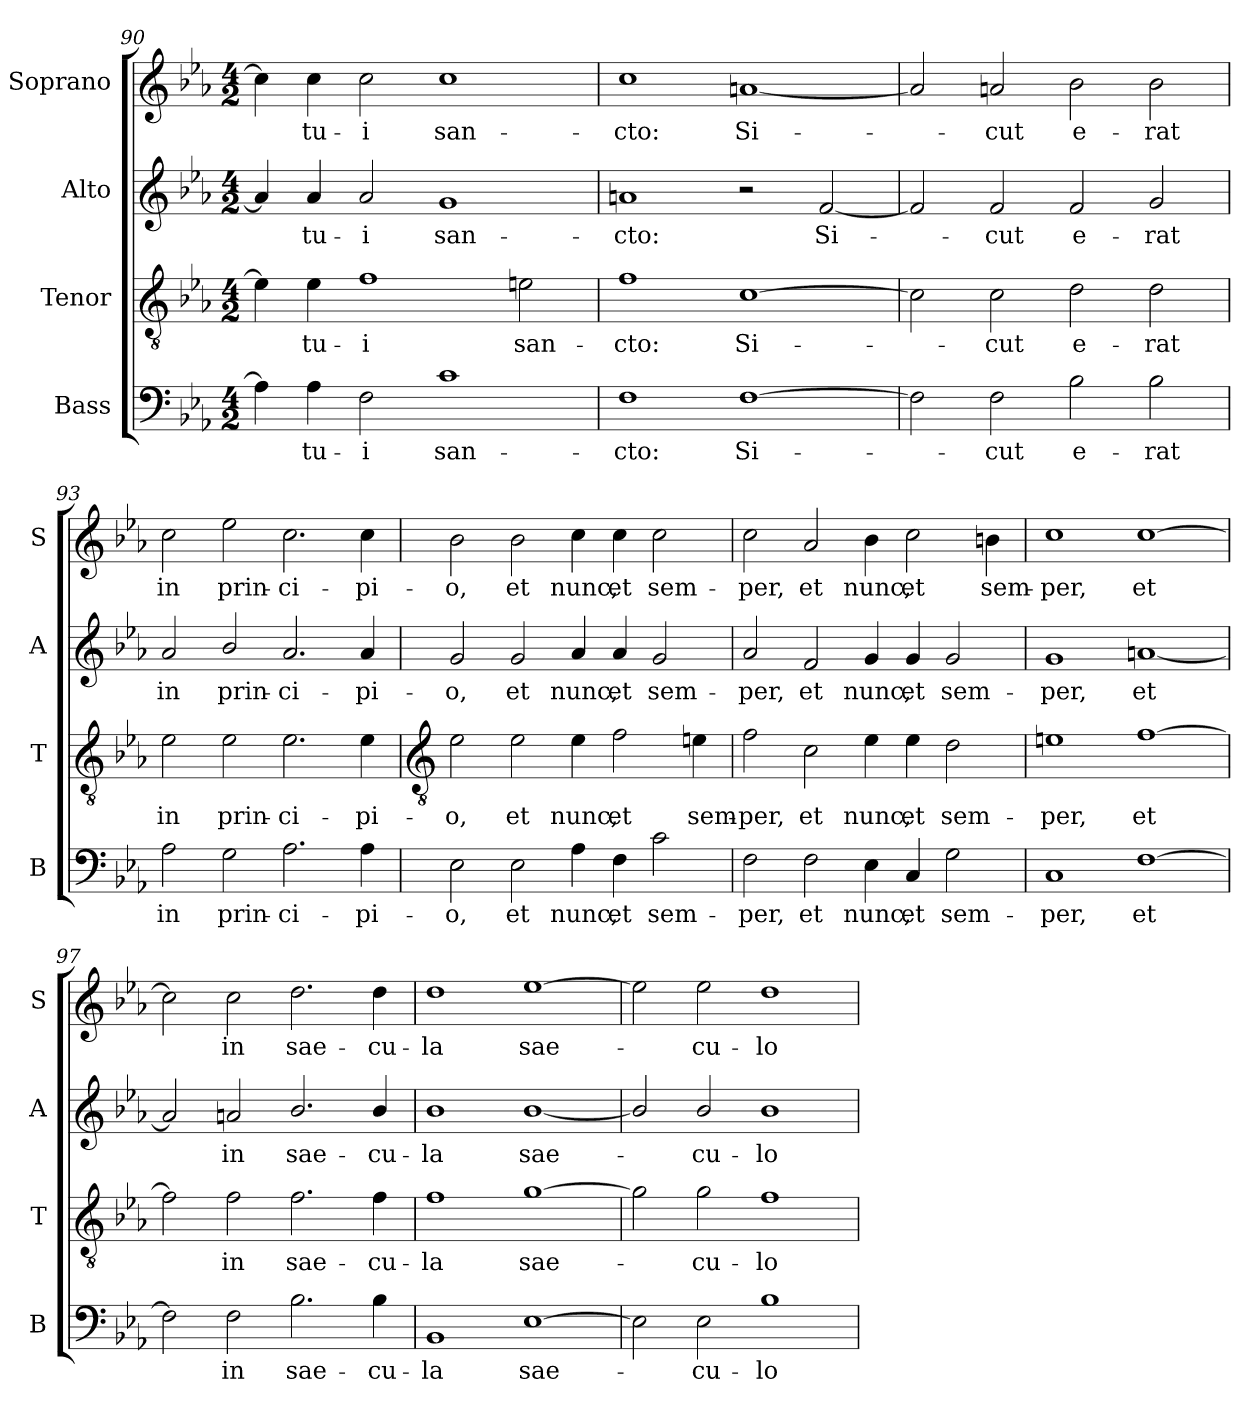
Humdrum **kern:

**kern	**text	**kern	**text	**kern	**text	**kern	**text
*part4	*part4	*part3	*part3	*part2	*part2	*part1	*part1
*staff4	*staff4	*staff3	*staff3	*staff2	*staff2	*staff1	*staff1
*I"Bass	*	*I"Tenor	*	*I"Alto	*	*I"Soprano	*
*I'B	*	*I'T	*	*I'A	*	*I'S	*
*clefF4	*	*clefGv2	*	*clefG2	*	*clefG2	*
*k[b-e-a-]	*	*k[b-e-a-]	*	*k[b-e-a-]	*	*k[b-e-a-]	*
*E-:	*	*E-:	*	*E-:	*	*E-:	*
*M4/2	*	*M4/2	*	*M4/2	*	*M4/2	*
=90	=90	=90	=90	=90	=90	=90	=90
4A-]	.	4e-]	.	4a-]	.	4cc]	.
!	!LO:LY:b	!	!LO:LY:b	!	!LO:LY:b	!	!LO:LY:b
4A-	tu-	4e-	tu-	4a-	tu-	4cc	tu-
!	!LO:LY:b	!	!LO:LY:b	!	!LO:LY:b	!	!LO:LY:b
2F	-i	1f	-i	2a-	-i	2cc	-i
!	!LO:LY:b	!	!	!	!LO:LY:b	!	!LO:LY:b
1c	san-	.	.	1g	san-	1cc	san-
!	!	!	!LO:LY:b	!	!	!	!
.	.	2en	san-	.	.	.	.
=91	=91	=91	=91	=91	=91	=91	=91
!	!LO:LY:b	!	!LO:LY:b	!	!LO:LY:b	!	!LO:LY:b
1F	-cto:	1f	-cto:	1an	-cto:	1cc	-cto:
!	!LO:LY:b	!	!LO:LY:b	!	!	!	!LO:LY:b
[1F	Si-	[1c	Si-	2r	.	[1an	Si-
!	!	!	!	!	!LO:LY:b	!	!
.	.	.	.	[2f	Si-	.	.
=92	=92	=92	=92	=92	=92	=92	=92
2F]	.	2c]	.	2f]	.	2a]	.
!	!LO:LY:b	!	!LO:LY:b	!	!LO:LY:b	!	!LO:LY:b
2F	cut	2c	cut	2f	cut	2a	cut
!	!LO:LY:b	!	!LO:LY:b	!	!LO:LY:b	!	!LO:LY:b
2B-	e-	2d	e-	2f	e-	2b-	e-
!	!LO:LY:b	!	!LO:LY:b	!	!LO:LY:b	!	!LO:LY:b
2B-	-rat	2d	-rat	2g	-rat	2b-	-rat
=93	=93	=93	=93	=93	=93	=93	=93
!	!LO:LY:b	!	!LO:LY:b	!	!LO:LY:b	!	!LO:LY:b
2A-	in	2e-	in	2a-	in	2cc	in
!	!LO:LY:b	!	!LO:LY:b	!	!LO:LY:b	!	!LO:LY:b
2G	prin-	2e-	prin-	2b-/	prin-	2ee-	prin-
!	!LO:LY:b	!	!LO:LY:b	!	!LO:LY:b	!	!LO:LY:b
2.A-	-ci-	2.e-	-ci-	2.a-	-ci-	2.cc	-ci-
!	!LO:LY:b	!	!LO:LY:b	!	!LO:LY:b	!	!LO:LY:b
4A-	-pi-	4e-	-pi-	4a-	-pi-	4cc	-pi-
!!LO:LB:g=z
=94	=94	=94	=94	=94	=94	=94	=94
*	*	*clefGv2	*	*	*	*	*
!	!LO:LY:b	!	!LO:LY:b	!	!LO:LY:b	!	!LO:LY:b
2E-	-o,	2e-	-o,	2g	-o,	2b-	-o,
!	!LO:LY:b	!	!LO:LY:b	!	!LO:LY:b	!	!LO:LY:b
2E-	et	2e-	et	2g	et	2b-	et
!	!LO:LY:b	!	!LO:LY:b	!	!LO:LY:b	!	!LO:LY:b
4A-	nunc,	4e-	nunc,	4a-	nunc,	4cc	nunc,
!	!LO:LY:b	!	!LO:LY:b	!	!LO:LY:b	!	!LO:LY:b
4F	et	2f	et	4a-	et	4cc	et
!	!LO:LY:b	!	!	!	!LO:LY:b	!	!LO:LY:b
2c	sem-	.	.	2g	sem-	2cc	sem-
!	!	!	!LO:LY:b	!	!	!	!
.	.	4en	sem-	.	.	.	.
=95	=95	=95	=95	=95	=95	=95	=95
!	!LO:LY:b	!	!LO:LY:b	!	!LO:LY:b	!	!LO:LY:b
2F	-per,	2f	-per,	2a-	-per,	2cc	-per,
!	!LO:LY:b	!	!LO:LY:b	!	!LO:LY:b	!	!LO:LY:b
2F	et	2c	et	2f	et	2a-	et
!	!LO:LY:b	!	!LO:LY:b	!	!LO:LY:b	!	!LO:LY:b
4E-	nunc,	4e-	nunc,	4g	nunc,	4b-	nunc,
!	!LO:LY:b	!	!LO:LY:b	!	!LO:LY:b	!	!LO:LY:b
4C	et	4e-	et	4g	et	2cc	et
!	!LO:LY:b	!	!LO:LY:b	!	!LO:LY:b	!	!
2G	sem-	2d	sem-	2g	sem-	.	.
!	!	!	!	!	!	!	!LO:LY:b
.	.	.	.	.	.	4bn	sem-
=96	=96	=96	=96	=96	=96	=96	=96
!	!LO:LY:b	!	!LO:LY:b	!	!LO:LY:b	!	!LO:LY:b
1C	-per,	1en	-per,	1g	-per,	1cc	-per,
!	!LO:LY:b	!	!LO:LY:b	!	!LO:LY:b	!	!LO:LY:b
[1F	et	[1f	et	[1an	et	[1cc	et
=97	=97	=97	=97	=97	=97	=97	=97
2F]	.	2f]	.	2a]	.	2cc]	.
!	!LO:LY:b	!	!LO:LY:b	!	!LO:LY:b	!	!LO:LY:b
2F	in	2f	in	2a	in	2cc	in
!	!LO:LY:b	!	!LO:LY:b	!	!LO:LY:b	!	!LO:LY:b
2.B-	sae-	2.f	sae-	2.b-/	sae-	2.dd	sae-
!	!LO:LY:b	!	!LO:LY:b	!	!LO:LY:b	!	!LO:LY:b
4B-	-cu-	4f	-cu-	4b-/	-cu-	4dd	-cu-
=98	=98	=98	=98	=98	=98	=98	=98
!	!LO:LY:b	!	!LO:LY:b	!	!LO:LY:b	!	!LO:LY:b
1BB-	-la	1f	-la	1b-	-la	1dd	-la
!	!LO:LY:b	!	!LO:LY:b	!	!LO:LY:b	!	!LO:LY:b
[1E-	sae-	[1g	sae-	[1b-/	sae-	[1ee-	sae-
=99	=99	=99	=99	=99	=99	=99	=99
2E-]	.	2g]	.	2b-/]	.	2ee-]	.
!	!LO:LY:b	!	!LO:LY:b	!	!LO:LY:b	!	!LO:LY:b
2E-	cu-	2g	cu-	2b-/	cu-	2ee-	cu-
!	!LO:LY:b	!	!LO:LY:b	!	!LO:LY:b	!	!LO:LY:b
1B-	-lo-	1f	-lo-	1b-	-lo-	1dd	-lo-
=	=	=	=	=	=	=	=
*-	*-	*-	*-	*-	*-	*-	*-
